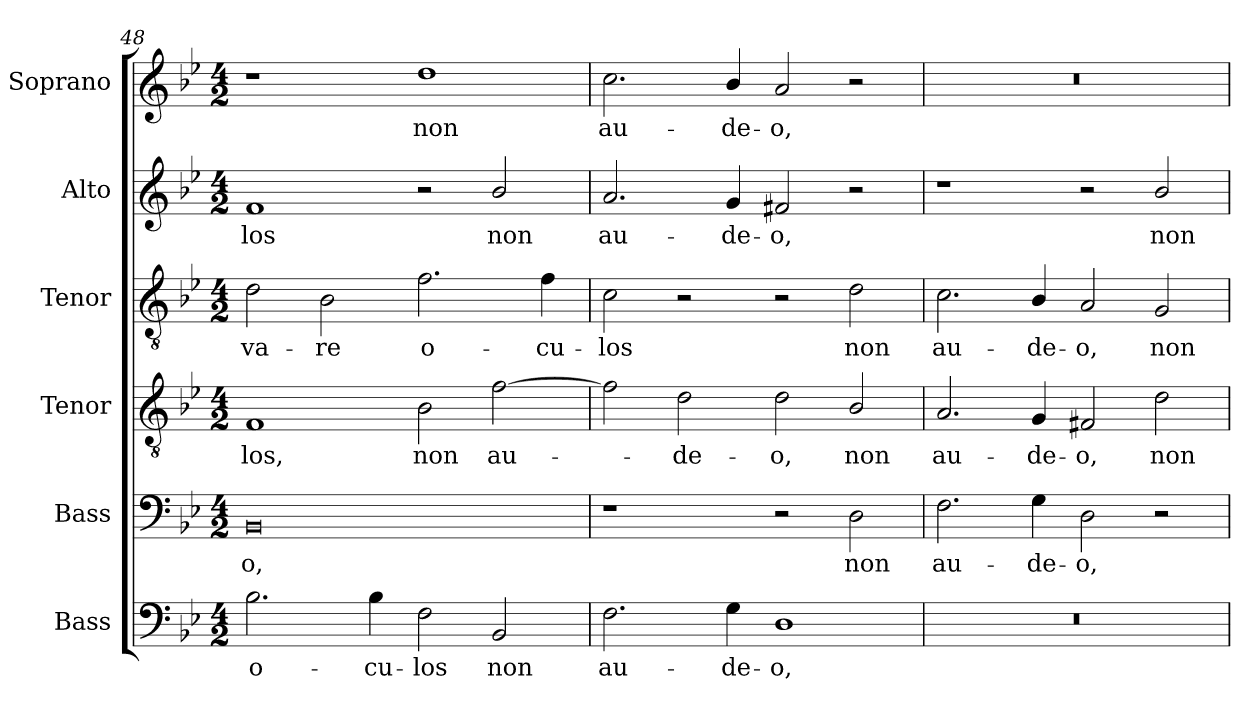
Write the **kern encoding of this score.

**kern	**text	**kern	**text	**kern	**text	**kern	**text	**kern	**text	**kern	**text
*part6	*part6	*part5	*part5	*part4	*part4	*part3	*part3	*part2	*part2	*part1	*part1
*staff6	*staff6	*staff5	*staff5	*staff4	*staff4	*staff3	*staff3	*staff2	*staff2	*staff1	*staff1
*I"Bass	*	*I"Bass	*	*I"Tenor	*	*I"Tenor	*	*I"Alto	*	*I"Soprano	*
*I'B2.	*	*I'B1.	*	*I'T2.	*	*I'T1.	*	*I'A.	*	*I'S.	*
*clefF4	*	*clefF4	*	*clefGv2	*	*clefGv2	*	*clefG2	*	*clefG2	*
*	*	*	*	*ITrd7c12	*	*ITrd7c12	*	*	*	*	*
*k[b-e-]	*	*k[b-e-]	*	*k[b-e-]	*	*k[b-e-]	*	*k[b-e-]	*	*k[b-e-]	*
*B-:	*	*B-:	*	*B-:	*	*B-:	*	*B-:	*	*B-:	*
*M4/2	*	*M4/2	*	*M4/2	*	*M4/2	*	*M4/2	*	*M4/2	*
=48	=48	=48	=48	=48	=48	=48	=48	=48	=48	=48	=48
!	!LO:LY:b:color=#000000	!	!	!	!	!	!	!	!	!	!
!	!	!	!LO:LY:b:color=#000000	!	!	!	!	!	!	!	!
!	!	!	!	!	!LO:LY:b:color=#000000	!	!	!	!	!	!
!	!	!	!	!	!	!	!LO:LY:b:color=#000000	!	!	!	!
!	!	!	!	!	!	!	!	!	!LO:LY:b:color=#000000	!	!
2.B-i\	o-	0BB-i	-o,	1FFi	-los,	2Di\	-va-	1fi	-los	1r	.
!	!	!	!	!	!	!	!LO:LY:b:color=#000000	!	!	!	!
.	.	.	.	.	.	2BB-i\	-re	.	.	.	.
!	!LO:LY:b:color=#000000	!	!	!	!	!	!	!	!	!	!
4B-i\	-cu-	.	.	.	.	.	.	.	.	.	.
!	!LO:LY:b:color=#000000	!	!	!	!	!	!	!	!	!	!
!	!	!	!	!	!LO:LY:b:color=#000000	!	!	!	!	!	!
!	!	!	!	!	!	!	!LO:LY:b:color=#000000	!	!	!	!
!	!	!	!	!	!	!	!	!	!	!	!LO:LY:b:color=#000000
2Fi\	-los	.	.	2BB-i\	non	2.Fi\	o-	2r	.	1ddi	non
!	!LO:LY:b:color=#000000	!	!	!	!	!	!	!	!	!	!
!	!	!	!	!	!LO:LY:b:color=#000000	!	!	!	!	!	!
!	!	!	!	!	!	!	!	!	!LO:LY:b:color=#000000	!	!
2BB-i/	non	.	.	[>2Fi\	au-	.	.	2b-i/	non	.	.
!	!	!	!	!	!	!	!LO:LY:b:color=#000000	!	!	!	!
.	.	.	.	.	.	4Fi\	-cu-	.	.	.	.
=49	=49	=49	=49	=49	=49	=49	=49	=49	=49	=49	=49
!	!LO:LY:b:color=#000000	!	!	!	!	!	!	!	!	!	!
!	!	!	!	!	!	!	!LO:LY:b:color=#000000	!	!	!	!
!	!	!	!	!	!	!	!	!	!LO:LY:b:color=#000000	!	!
!	!	!	!	!	!	!	!	!	!	!	!LO:LY:b:color=#000000
2.Fi\	au-	1r	.	2Fi\]	.	2Ci\	-los	2.ai/	au-	2.cci\	au-
!	!	!	!	!	!LO:LY:b:color=#000000	!	!	!	!	!	!
.	.	.	.	2Di\	-de-	2r	.	.	.	.	.
!	!LO:LY:b:color=#000000	!	!	!	!	!	!	!	!	!	!
!	!	!	!	!	!	!	!	!	!LO:LY:b:color=#000000	!	!
!	!	!	!	!	!	!	!	!	!	!	!LO:LY:b:color=#000000
4Gi\	-de-	.	.	.	.	.	.	4gi/	-de-	4b-i/	-de-
!	!LO:LY:b:color=#000000	!	!	!	!	!	!	!	!	!	!
!	!	!	!	!	!LO:LY:b:color=#000000	!	!	!	!	!	!
!	!	!	!	!	!	!	!	!	!LO:LY:b:color=#000000	!	!
!	!	!	!	!	!	!	!	!	!	!	!LO:LY:b:color=#000000
1Di	-o,	2r	.	2Di\	-o,	2r	.	2f#Xi/	-o,	2ai/	-o,
!	!	!	!LO:LY:b:color=#000000	!	!	!	!	!	!	!	!
!	!	!	!	!	!LO:LY:b:color=#000000	!	!	!	!	!	!
!	!	!	!	!	!	!	!LO:LY:b:color=#000000	!	!	!	!
.	.	2Di\	non	2BB-i/	non	2Di\	non	2r	.	2r	.
=50	=50	=50	=50	=50	=50	=50	=50	=50	=50	=50	=50
!LO:N:vis=1	!	!	!	!	!	!	!	!	!	!	!
!	!	!	!LO:LY:b:color=#000000	!	!	!	!	!	!	!	!
!	!	!	!	!	!LO:LY:b:color=#000000	!	!	!	!	!	!
!	!	!	!	!	!	!	!LO:LY:b:color=#000000	!	!	!LO:N:vis=1	!
0r	.	2.Fi\	au-	2.AAi/	au-	2.Ci\	au-	1r	.	0r	.
!	!	!	!LO:LY:b:color=#000000	!	!	!	!	!	!	!	!
!	!	!	!	!	!LO:LY:b:color=#000000	!	!	!	!	!	!
!	!	!	!	!	!	!	!LO:LY:b:color=#000000	!	!	!	!
.	.	4Gi\	-de-	4GGi/	-de-	4BB-i/	-de-	.	.	.	.
!	!	!	!LO:LY:b:color=#000000	!	!	!	!	!	!	!	!
!	!	!	!	!	!LO:LY:b:color=#000000	!	!	!	!	!	!
!	!	!	!	!	!	!	!LO:LY:b:color=#000000	!	!	!	!
.	.	2Di\	-o,	2FF#Xi/	-o,	2AAi/	-o,	2r	.	.	.
!	!	!	!	!	!LO:LY:b:color=#000000	!	!	!	!	!	!
!	!	!	!	!	!	!	!LO:LY:b:color=#000000	!	!	!	!
!	!	!	!	!	!	!	!	!	!LO:LY:b:color=#000000	!	!
.	.	2r	.	2Di\	non	2GGi/	non	2b-i/	non	.	.
=	=	=	=	=	=	=	=	=	=	=	=
*-	*-	*-	*-	*-	*-	*-	*-	*-	*-	*-	*-
